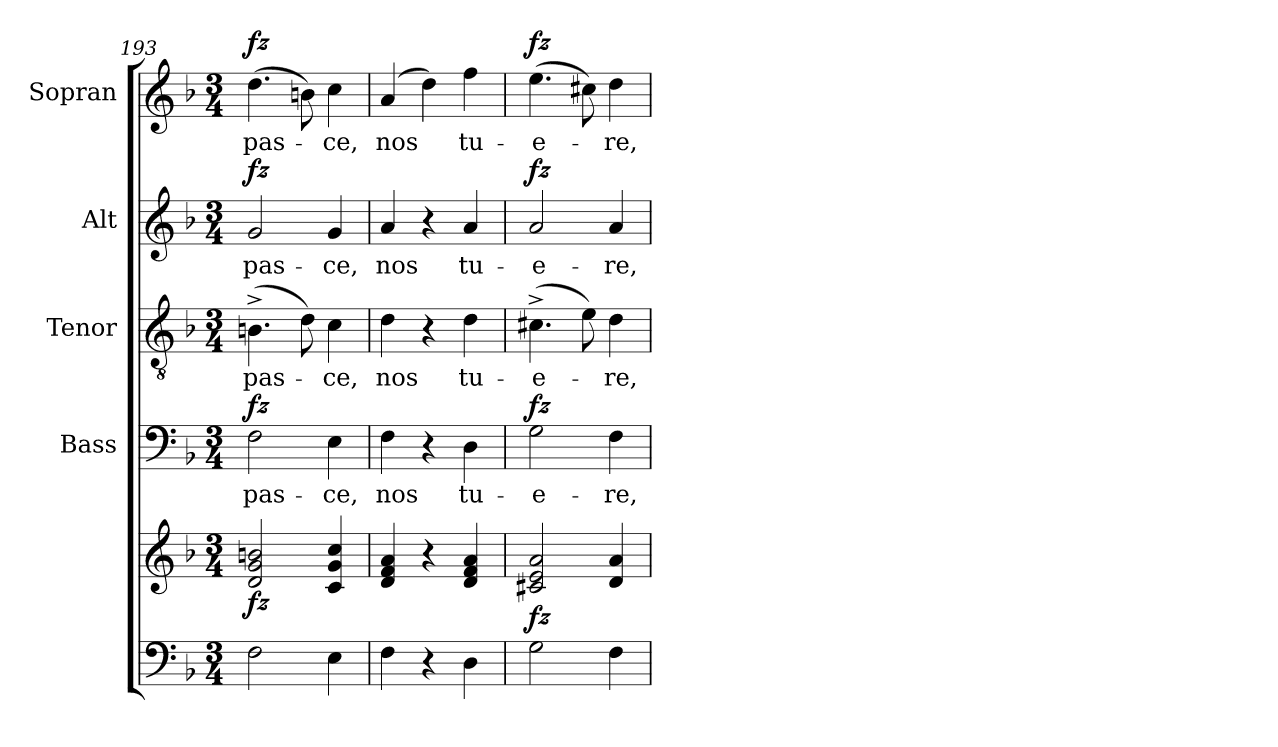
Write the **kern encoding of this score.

**kern	**kern	**dynam	**kern	**text	**dynam	**kern	**text	**kern	**text	**dynam	**kern	**text	**dynam
*part5	*part5	*part5	*part4	*part4	*part4	*part3	*part3	*part2	*part2	*part2	*part1	*part1	*part1
*staff6	*staff5	*staff5/6	*staff4	*staff4	*staff4	*staff3	*staff3	*staff2	*staff2	*staff2	*staff1	*staff1	*staff1
*	*	*	*I"Bass	*	*	*I"Tenor	*	*I"Alt	*	*	*I"Sopran	*	*
*	*	*	*I'B.	*	*	*I'T.	*	*I'A.	*	*	*I'S.	*	*
*clefF4	*clefG2	*	*clefF4	*	*	*clefGv2	*	*clefG2	*	*	*clefG2	*	*
*k[b-]	*k[b-]	*	*k[b-]	*	*	*k[b-]	*	*k[b-]	*	*	*k[b-]	*	*
*F:	*F:	*	*F:	*	*	*F:	*	*F:	*	*	*F:	*	*
*M3/4	*M3/4	*	*M3/4	*	*	*M3/4	*	*M3/4	*	*	*M3/4	*	*
=193	=193	=193	=193	=193	=193	=193	=193	=193	=193	=193	=193	=193	=193
!	!	!LO:DY:b	!	!LO:LY:b	!LO:DY:a	!	!LO:LY:b	!	!LO:LY:b	!LO:DY:a	!	!LO:LY:b	!LO:DY:a
2F\	2d/ 2g/ 2bn/	fz	2F\	pas-	fz	(>4.Bn^>\	pas-	2g/	pas-	fz	(>4.dd\	pas-	fz
.	.	.	.	.	.	8d\)	.	.	.	.	8bn\)	.	.
!	!	!	!	!LO:LY:b	!	!	!LO:LY:b	!	!LO:LY:b	!	!	!LO:LY:b	!
4E\	4c/ 4g/ 4cc/	.	4E\	-ce,	.	4c\	-ce,	4g/	-ce,	.	4cc\	-ce,	.
!!LO:PB:g=z
=194	=194	=194	=194	=194	=194	=194	=194	=194	=194	=194	=194	=194	=194
!	!	!	!	!LO:LY:b	!	!	!LO:LY:b	!	!LO:LY:b	!	!	!LO:LY:b	!
4F\	4d/ 4f/ 4a/	.	4F\	nos	.	4d\	nos	4a/	nos	.	(4a/	nos	.
4r	4r	.	4r	.	.	4r	.	4r	.	.	4dd\)	.	.
!	!	!	!	!LO:LY:b	!	!	!LO:LY:b	!	!LO:LY:b	!	!	!LO:LY:b	!
4D\	4d/ 4f/ 4a/	.	4D\	tu-	.	4d\	tu-	4a/	tu-	.	4ff\	tu-	.
=195	=195	=195	=195	=195	=195	=195	=195	=195	=195	=195	=195	=195	=195
!	!	!LO:DY:b	!	!LO:LY:b	!LO:DY:a	!	!LO:LY:b	!	!LO:LY:b	!LO:DY:a	!	!LO:LY:b	!LO:DY:a
2G\	2c#X/ 2e/ 2a/	fz	2G\	-e-	fz	(>4.c#X^>\	-e-	2a/	-e-	fz	(>4.ee\	-e-	fz
.	.	.	.	.	.	8e\)	.	.	.	.	8cc#X\)	.	.
!	!	!	!	!LO:LY:b	!	!	!LO:LY:b	!	!LO:LY:b	!	!	!LO:LY:b	!
4F\	4d/ 4a/	.	4F\	-re,	.	4d\	-re,	4a/	-re,	.	4dd\	-re,	.
=	=	=	=	=	=	=	=	=	=	=	=	=	=
*-	*-	*-	*-	*-	*-	*-	*-	*-	*-	*-	*-	*-	*-
